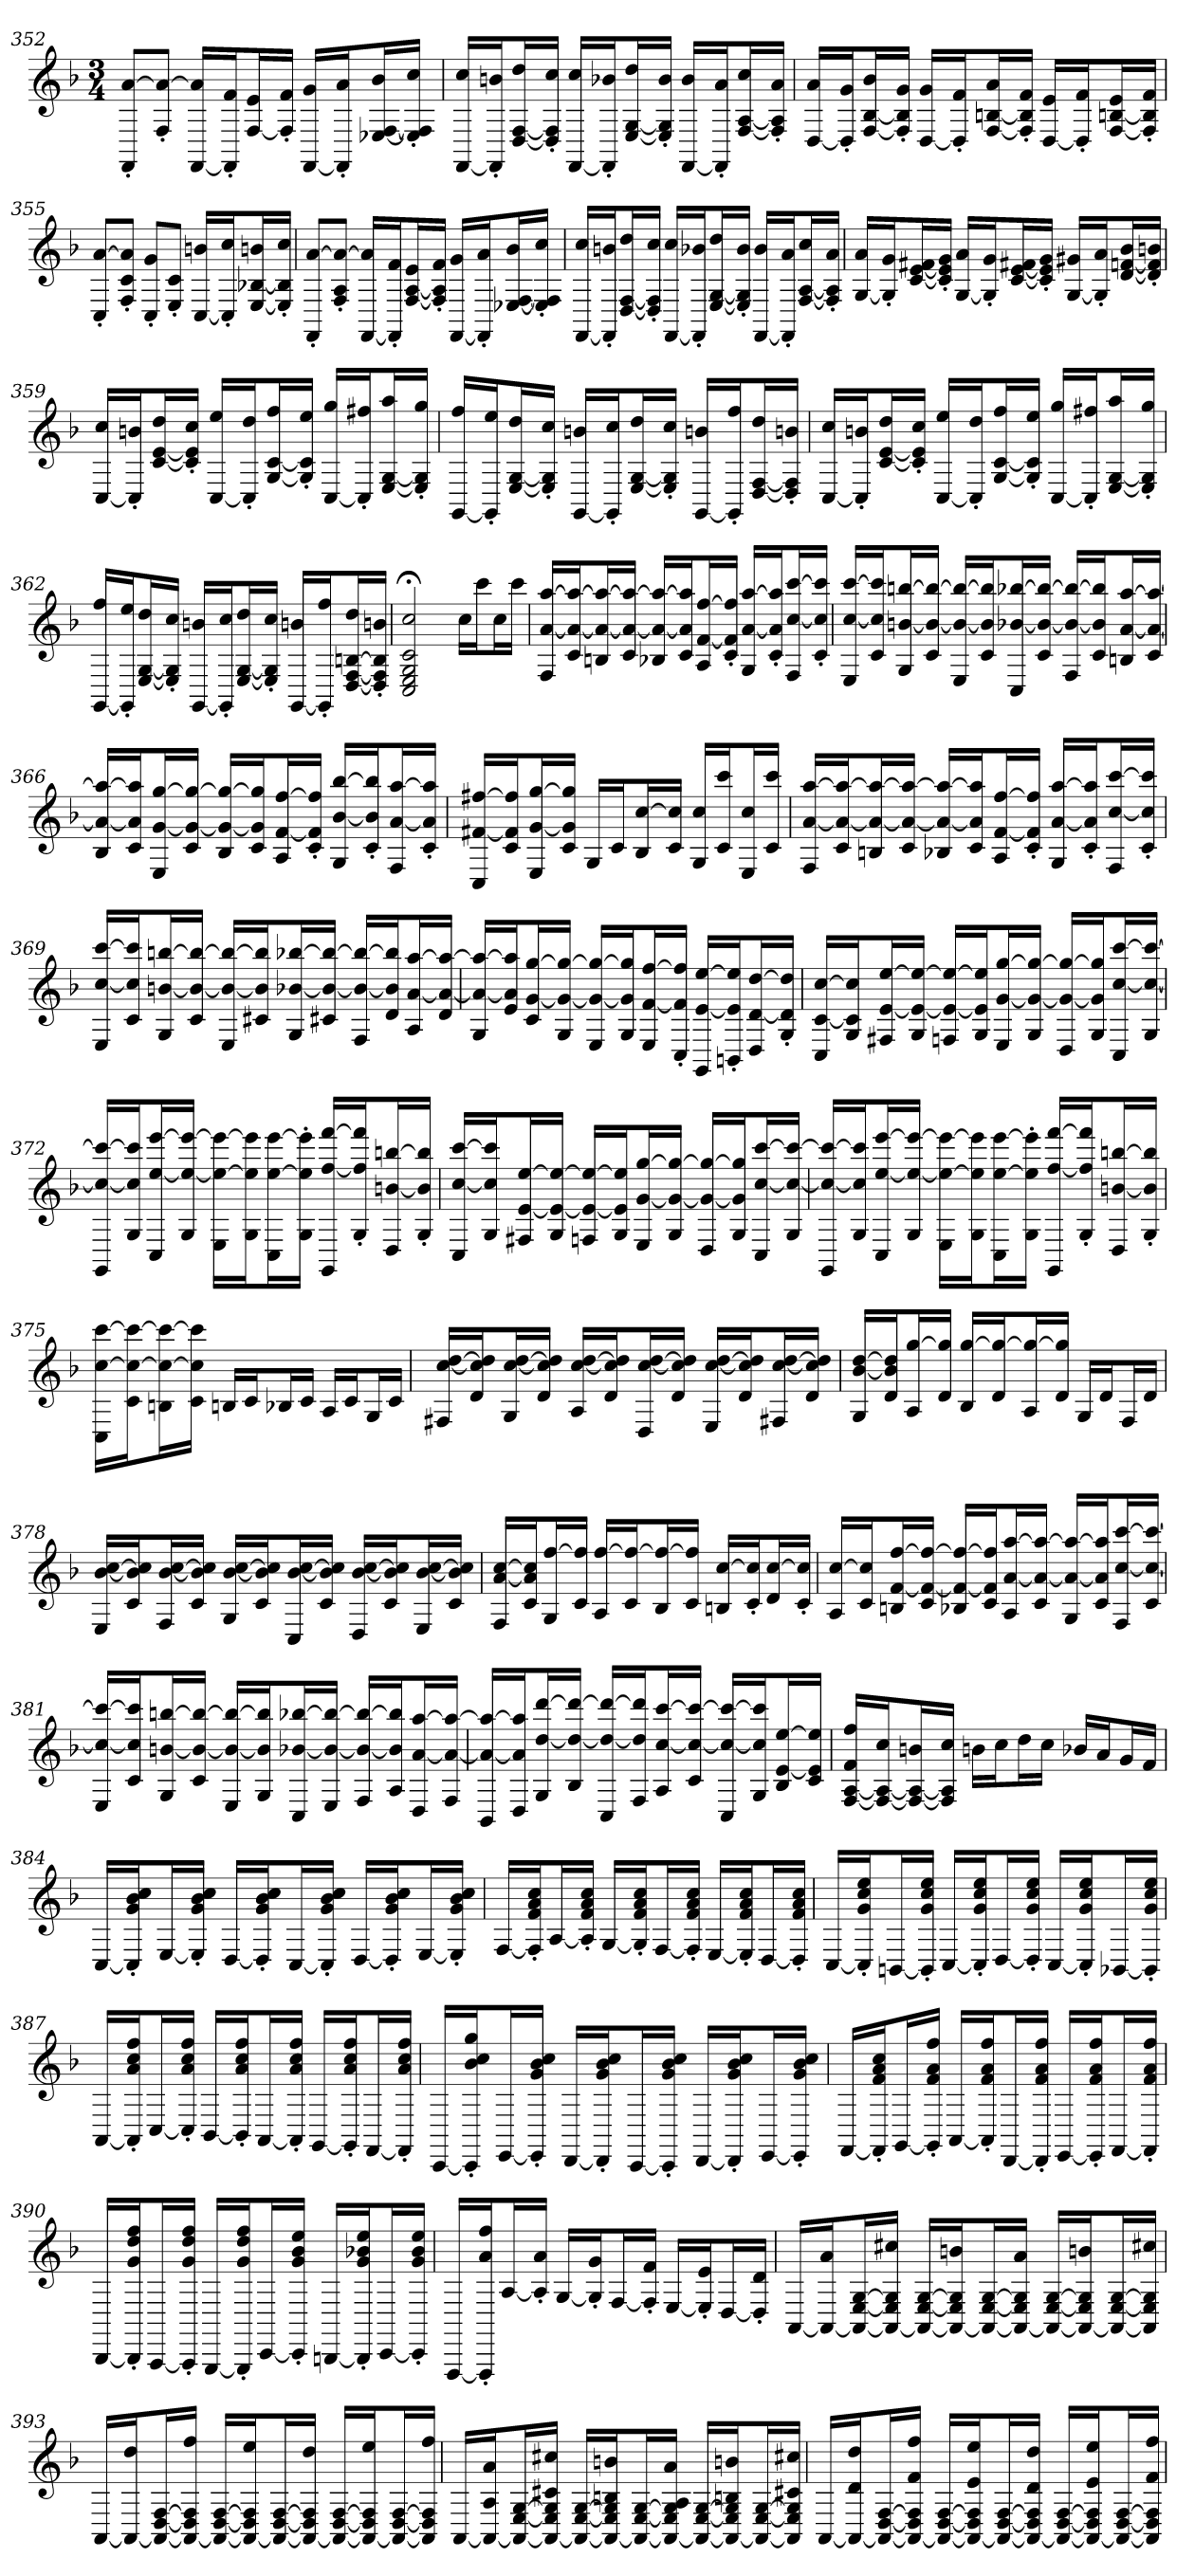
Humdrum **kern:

**kern
*part1
*staff1
*clefG2
*k[b-]
*F:
*M3/4
=352
8FF' [8a'L
8F' 8a_'J
[16FF 16a]LL
16FF]' 16f'J
[16F 16eL
16F]' 16f'JJ
[16FF 16gLL
16FF]' 16a'J
[16E-X [16F 16b-L
16E-]' 16F]' 16cc'JJ
=353
[16FF 16ccLL
16FF]' 16bn'J
[16D [16F 16ddL
16D]' 16F]' 16cc'JJ
[16FF 16ccLL
16FF]' 16b-X'J
[16E [16G 16ddL
16E]' 16G]' 16b-'JJ
[16FF 16b-LL
16FF]' 16a'J
[16F [16A 16ccL
16F]' 16A]' 16a'JJ
=354
[16D 16aLL
16D]' 16g'J
[16F [16B- 16b-L
16F]' 16B-]' 16g'JJ
[16D 16gLL
16D]' 16f'J
[16F [16Bn 16aL
16F]' 16B]' 16f'JJ
[16D 16eLL
16D]' 16f'J
[16F [16Bn 16eL
16F]' 16B]' 16f'JJ
=355
8C' [8a'L
8F' 8c' 8a]'J
8C' 8g'L
8E' 8c'J
[16C 16bnLL
16C]' 16cc'J
[16E [16B-X 16bnL
16E]' 16B-]' 16cc'JJ
=356
8FF' [8a'L
8F' 8A' 8a_'J
[16FF 16a]LL
16FF]' 16f'J
[16F [16A 16eL
16F]' 16A]' 16f'JJ
[16FF 16gLL
16FF]' 16a'J
[16E-X [16F 16b-L
16E-]' 16F]' 16cc'JJ
=357
[16FF 16ccLL
16FF]' 16bn'J
[16D [16F 16ddL
16D]' 16F]' 16cc'JJ
[16FF 16ccLL
16FF]' 16b-X'J
[16E [16G 16ddL
16E]' 16G]' 16b-'JJ
[16FF 16b-LL
16FF]' 16a'J
[16F [16A 16ccL
16F]' 16A]' 16a'JJ
=358
[16G 16aLL
16G]' 16g'J
[16c [16e 16f#XL
16c]' 16e]' 16g'JJ
[16G 16aLL
16G]' 16g'J
[16c [16e 16f#XL
16c]' 16e]' 16g'JJ
[16G 16g#XLL
16G]' 16a'J
[16d [16fn 16b-L
16d]' 16f]' 16bn'JJ
=359
[16C 16ccLL
16C]' 16bn'J
[16c [16e 16ddL
16c]' 16e]' 16cc'JJ
[16C 16eeLL
16C]' 16dd'J
[16G [16c 16ffL
16G]' 16c]' 16ee'JJ
[16C 16ggLL
16C]' 16ff#X'J
[16E [16G 16aaL
16E]' 16G]' 16gg'JJ
=360
[16GG 16ffLL
16GG]' 16ee'J
[16E [16G 16ddL
16E]' 16G]' 16cc'JJ
[16GG 16bnLL
16GG]' 16cc'J
[16E [16G 16ddL
16E]' 16G]' 16cc'JJ
[16GG 16bnLL
16GG]' 16ff'J
[16D [16F 16ddL
16D]' 16F]' 16bn'JJ
=361
[16C 16ccLL
16C]' 16bn'J
[16c [16e 16ddL
16c]' 16e]' 16cc'JJ
[16C 16eeLL
16C]' 16dd'J
[16G [16c 16ffL
16G]' 16c]' 16ee'JJ
[16C 16ggLL
16C]' 16ff#X'J
[16E [16G 16aaL
16E]' 16G]' 16gg'JJ
=362
[16GG 16ffLL
16GG]' 16ee'J
[16E [16G 16ddL
16E]' 16G]' 16cc'JJ
[16GG 16bnLL
16GG]' 16cc'J
[16E [16G 16ddL
16E]' 16G]' 16cc'JJ
[16GG 16bnLL
16GG]' 16ff'J
[16D [16F [16Bn 16ddL
16D]' 16F]' 16B]' 16bn'JJ
=363
2C;< 2E;< 2G;< 2c;< 2cc;<
16ccLL
16cccJ
16ccL
16cccJJ
=364
16F [16a [16aaLL
16c 16a_ 16aa_J
16Bn 16a_ 16aa_L
16c 16a_ 16aa_JJ
16B-X 16a_ 16aa_LL
16c 16a] 16aa]J
16A [16f [16ffL
16c' 16f]' 16ff]'JJ
16G [16a [16aaLL
16c' 16a]' 16aa]'J
16F [16cc [16cccL
16c' 16cc]' 16ccc]'JJ
=365
16E [16cc [16cccLL
16c 16cc] 16ccc]J
16G [16bn [16bbnL
16c 16b_ 16bb_JJ
16E 16b_ 16bb_LL
16c 16b] 16bb]J
16C [16b-X [16bb-XL
16c 16b-_ 16bb-_JJ
16F 16b-_ 16bb-_LL
16c 16b-] 16bb-]J
16Bn [16a [16aaL
16c 16a_ 16aa_JJ
=366
16B- 16a_ 16aa_LL
16c 16a] 16aa]J
16E [16g [16ggL
16c 16g_ 16gg_JJ
16B- 16g_ 16gg_LL
16c 16g] 16gg]J
16A [16f [16ffL
16c' 16f]' 16ff]'JJ
16G [16b- [16bb-LL
16c' 16b-]' 16bb-]'J
16F [16a [16aaL
16c' 16a]' 16aa]'JJ
=367
16C [16f#X [16ff#XLL
16c 16f#] 16ff#]J
16E [16g [16ggL
16c 16g] 16gg]JJ
16GLL
16cJ
16B- [16ccL
16c 16cc]JJ
16G 16ccLL
16c 16cccJ
16E 16ccL
16c 16cccJJ
=368
16F [16a [16aaLL
16c 16a_ 16aa_J
16Bn 16a_ 16aa_L
16c 16a_ 16aa_JJ
16B-X 16a_ 16aa_LL
16c 16a] 16aa]J
16A [16f [16ffL
16c' 16f]' 16ff]'JJ
16G [16a [16aaLL
16c' 16a]' 16aa]'J
16F [16cc [16cccL
16c' 16cc]' 16ccc]'JJ
=369
16E [16cc [16cccLL
16c 16cc] 16ccc]J
16G [16bn [16bbnL
16c 16b_ 16bb_JJ
16E 16b_ 16bb_LL
16c#X 16b] 16bb]J
16G [16b-X [16bb-XL
16c#X 16b-_ 16bb-_JJ
16F 16b-_ 16bb-_LL
16d 16b-] 16bb-]J
16A [16a [16aaL
16d 16a_ 16aa_JJ
=370
16G 16a_ 16aa_LL
16e 16a] 16aa]J
16c [16g [16ggL
16G 16g_ 16gg_JJ
16E 16g_ 16gg_LL
16G 16g] 16gg]J
16E [16f [16ffL
16C' 16f]' 16ff]'JJ
16GG [16e [16eeLL
16BBn' 16e]' 16ee]'J
16D [16d [16ddL
16G' 16d]' 16dd]'JJ
=371
16C [16c [16ccLL
16G 16c] 16cc]J
16F#X [16e [16eeL
16G 16e_ 16ee_JJ
16Fn 16e_ 16ee_LL
16G 16e] 16ee]J
16E [16g [16ggL
16G 16g_ 16gg_JJ
16D 16g_ 16gg_LL
16G 16g] 16gg]J
16C [16cc [16cccL
16G 16cc_ 16ccc_JJ
=372
16GG 16cc_ 16ccc_LL
16G 16cc] 16ccc]J
16C [16ee [16eeeL
16G 16ee_ 16eee_JJ
16E 16ee_ 16eee_LL
16G 16ee] 16eee]J
16C [16ee [16eeeL
16G' 16ee]' 16eee]'JJ
16GG [16ff [16fffLL
16G' 16ff]' 16fff]'J
16D [16bn [16bbnL
16G' 16b]' 16bb]'JJ
=373
16C [16cc [16cccLL
16G 16cc] 16ccc]J
16F#X [16e [16eeL
16G 16e_ 16ee_JJ
16Fn 16e_ 16ee_LL
16G 16e] 16ee]J
16E [16g [16ggL
16G 16g_ 16gg_JJ
16D 16g_ 16gg_LL
16G 16g] 16gg]J
16C [16cc [16cccL
16G 16cc_ 16ccc_JJ
=374
16GG 16cc_ 16ccc_LL
16G 16cc] 16ccc]J
16C [16ee [16eeeL
16G 16ee_ 16eee_JJ
16E 16ee_ 16eee_LL
16G 16ee] 16eee]J
16C [16ee [16eeeL
16G' 16ee]' 16eee]'JJ
16GG [16ff [16fffLL
16G' 16ff]' 16fff]'J
16D [16bn [16bbnL
16G' 16b]' 16bb]'JJ
=375
16C [16cc [16cccLL
16c 16cc_ 16ccc_J
16Bn 16cc_ 16ccc_L
16c 16cc] 16ccc]JJ
16BnLL
16cJ
16B-XL
16cJJ
16ALL
16cJ
16GL
16cJJ
=376
16F#X [16cc [16ddLL
16d 16cc] 16dd]J
16G [16cc [16ddL
16d 16cc] 16dd]JJ
16A [16cc [16ddLL
16d 16cc] 16dd]J
16D [16cc [16ddL
16d 16cc] 16dd]JJ
16E [16cc [16ddLL
16d 16cc] 16dd]J
16F#X [16cc [16ddL
16d 16cc] 16dd]JJ
=377
16G [16b- [16ddLL
16d 16b-] 16dd]J
16A [16ggL
16d 16gg]JJ
16B- [16ggLL
16d 16gg_J
16A 16gg_L
16d 16gg]JJ
16GLL
16dJ
16FL
16dJJ
=378
16E [16b- [16ccLL
16c 16b-] 16cc]J
16F [16b- [16ccL
16c 16b-] 16cc]JJ
16G [16b- [16ccLL
16c 16b-] 16cc]J
16C [16b- [16ccL
16c 16b-] 16cc]JJ
16D [16b- [16ccLL
16c 16b-] 16cc]J
16E [16b- [16ccL
16c 16b-] 16cc]JJ
=379
16F [16a [16ccLL
16c 16a] 16cc]J
16G [16ffL
16c 16ff]JJ
16A [16ffLL
16c 16ff_J
16B- 16ff_L
16c 16ff]JJ
16Bn [16ccLL
16c' 16cc]'J
16d [16ccL
16c' 16cc]'JJ
=380
16A [16ccLL
16c 16cc]J
16Bn [16f [16ffL
16c 16f_ 16ff_JJ
16B-X 16f_ 16ff_LL
16c 16f] 16ff]J
16A [16a [16aaL
16c 16a_ 16aa_JJ
16G 16a_ 16aa_LL
16c 16a] 16aa]J
16F [16cc [16cccL
16c 16cc_ 16ccc_JJ
=381
16E 16cc_ 16ccc_LL
16c 16cc] 16ccc]J
16G [16bn [16bbnL
16c 16b_ 16bb_JJ
16E 16b_ 16bb_LL
16G 16b] 16bb]J
16C [16b-X [16bb-XL
16E 16b-_ 16bb-_JJ
16F 16b-_ 16bb-_LL
16A 16b-] 16bb-]J
16D [16a [16aaL
16F 16a_ 16aa_JJ
=382
16BB- 16a_ 16aa_LL
16D 16a] 16aa]J
16G [16dd [16dddL
16B- 16dd_ 16ddd_JJ
16C 16dd_ 16ddd_LL
16F 16dd] 16ddd]J
16A [16cc [16cccL
16c 16cc_ 16ccc_JJ
16C 16cc_ 16ccc_LL
16G 16cc] 16ccc]J
16B- [16e [16eeL
16c 16e] 16ee]JJ
=383
[16F [16A 16f 16ffLL
16F_ 16A_ 16ccJ
16F_ 16A_ 16bnL
16F] 16A] 16ccJJ
16bnLL
16ccJ
16ddL
16ccJJ
16b-XLL
16aJ
16gL
16fJJ
=384
[16CLL
16C]' 16g' 16b-' 16cc'J
[16EL
16E]' 16g' 16b-' 16cc'JJ
[16DLL
16D]' 16g' 16b-' 16cc'J
[16CL
16C]' 16g' 16b-' 16cc'JJ
[16DLL
16D]' 16g' 16b-' 16cc'J
[16EL
16E]' 16g' 16b-' 16cc'JJ
=385
[16FLL
16F]' 16f' 16a' 16cc'J
[16AL
16A]' 16f' 16a' 16cc'JJ
[16GLL
16G]' 16f' 16a' 16cc'J
[16FL
16F]' 16f' 16a' 16cc'JJ
[16ELL
16E]' 16f' 16a' 16cc'J
[16DL
16D]' 16f' 16a' 16cc'JJ
=386
[16CLL
16C]' 16g' 16cc' 16ee'J
[16BBnL
16BB]' 16g' 16cc' 16ee'JJ
[16CLL
16C]' 16g' 16cc' 16ee'J
[16DL
16D]' 16g' 16cc' 16ee'JJ
[16CLL
16C]' 16g' 16cc' 16ee'J
[16BB-XL
16BB-]' 16g' 16cc' 16ee'JJ
=387
[16AALL
16AA]' 16a' 16cc' 16ff'J
[16CL
16C]' 16a' 16cc' 16ff'JJ
[16BB-LL
16BB-]' 16a' 16cc' 16ff'J
[16AAL
16AA]' 16a' 16cc' 16ff'JJ
[16GGLL
16GG]' 16a' 16cc' 16ff'J
[16FFL
16FF]' 16a' 16cc' 16ff'JJ
=388
[16CCLL
16CC]' 16b-' 16cc' 16gg'J
[16EEL
16EE]' 16g' 16b-' 16cc'JJ
[16DDLL
16DD]' 16g' 16b-' 16cc'J
[16CCL
16CC]' 16g' 16b-' 16cc'JJ
[16DDLL
16DD]' 16g' 16b-' 16cc'J
[16EEL
16EE]' 16g' 16b-' 16cc'JJ
=389
[16FFLL
16FF]' 16f' 16a' 16cc'J
[16GGL
16GG]' 16f' 16a' 16ff'JJ
[16AALL
16AA]' 16f' 16a' 16ff'J
[16DDL
16DD]' 16f' 16a' 16ff'JJ
[16EELL
16EE]' 16f' 16a' 16ff'J
[16FFL
16FF]' 16f' 16a' 16ff'JJ
=390
[16BBB-LL
16BBB-]' 16g' 16dd' 16ff'J
[16AAAL
16AAA]' 16g' 16dd' 16ff'JJ
[16GGGLL
16GGG]' 16g' 16dd' 16ff'J
[16CCL
16CC]' 16g' 16b-' 16ee'JJ
[16BBBnLL
16BBB]' 16g' 16b-X' 16ee'J
[16CCL
16CC]' 16g' 16b-' 16ee'JJ
=391
[16FFFLL
16FFF]' 16a' 16ff'J
[16AL
16A]' 16a'JJ
[16GLL
16G]' 16g'J
[16FL
16F]' 16f'JJ
[16ELL
16E]' 16e'J
[16DL
16D]' 16d'JJ
=392
[16AALL
16AA_ 16aJ
16AA_ [16E [16GL
16AA_ 16E] 16G] 16cc#XJJ
16AA_ [16E [16GLL
16AA_ 16E] 16G] 16bnJ
16AA_ [16E [16GL
16AA_ 16E] 16G] 16aJJ
16AA_ [16E [16GLL
16AA_ 16E] 16G] 16bnJ
16AA_ [16E [16GL
16AA] 16E] 16G] 16cc#XJJ
=393
[16AALL
16AA_ 16ddJ
16AA_ [16D [16FL
16AA_ 16D] 16F] 16ffJJ
16AA_ [16D [16FLL
16AA_ 16D] 16F] 16eeJ
16AA_ [16D [16FL
16AA_ 16D] 16F] 16ddJJ
16AA_ [16D [16FLL
16AA_ 16D] 16F] 16eeJ
16AA_ [16D [16FL
16AA] 16D] 16F] 16ffJJ
=394
[16AALL
16AA_ 16A 16aJ
16AA_ [16E [16GL
16AA_ 16E] 16G] 16c#X 16cc#XJJ
16AA_ [16E [16GLL
16AA_ 16E] 16G] 16Bn 16bnJ
16AA_ [16E [16GL
16AA_ 16E] 16G] 16A 16aJJ
16AA_ [16E [16GLL
16AA_ 16E] 16G] 16Bn 16bnJ
16AA_ [16E [16GL
16AA] 16E] 16G] 16c#X 16cc#XJJ
=395
[16AALL
16AA_ 16d 16ddJ
16AA_ [16D [16FL
16AA_ 16D] 16F] 16f 16ffJJ
16AA_ [16D [16FLL
16AA_ 16D] 16F] 16e 16eeJ
16AA_ [16D [16FL
16AA_ 16D] 16F] 16d 16ddJJ
16AA_ [16D [16FLL
16AA_ 16D] 16F] 16e 16eeJ
16AA_ [16D [16FL
16AA] 16D] 16F] 16f 16ffJJ
=
*-
